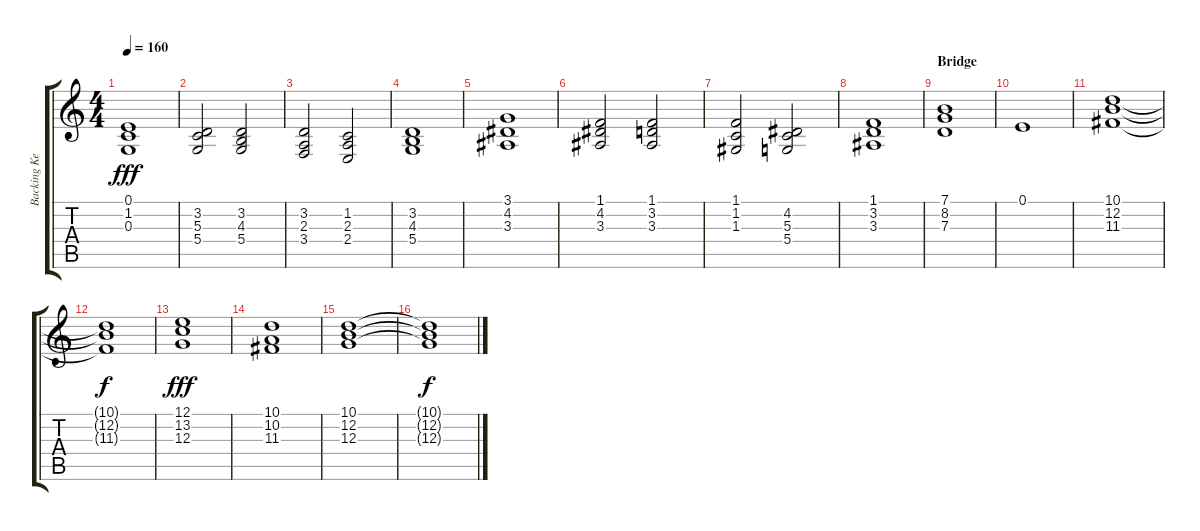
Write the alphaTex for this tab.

\track ("Backing Keyboard Melody" "Backing Ke") {instrument stringensemble2}
\staff {score tabs}
\tuning (E4 B3 G3 D3 A2 E2) {hide}
\ts (4 4)
\tempo 160
\clef g2
\ks c
(0.1 1.2 0.3).1{dy fff} |
(3.2 5.3 5.4).2 (3.2 4.3 5.4).2 |
(3.2 2.3 3.4).2 (1.2 2.3 2.4).2 |
(3.2 4.3 5.4).1 |
(3.1 4.2 3.3).1 |
(1.1 4.2 3.3).2 (1.1 3.2 3.3).2 |
(1.1 1.2 1.3).2 (4.2 5.3 5.4).2 |
(1.1 3.2 3.3).1 |
\section ("" "Bridge")
(7.1 8.2 7.3).1 |
0.1.1 |
(10.1 12.2 11.3).1 |
(10.1{t} 12.2{t} 11.3{t}).1{dy f} |
(12.1 13.2 12.3).1{dy fff} |
(10.1 10.2 11.3).1 |
(10.1 12.2 12.3).1 |
(10.1{t} 12.2{t} 12.3{t}).1{dy f}
